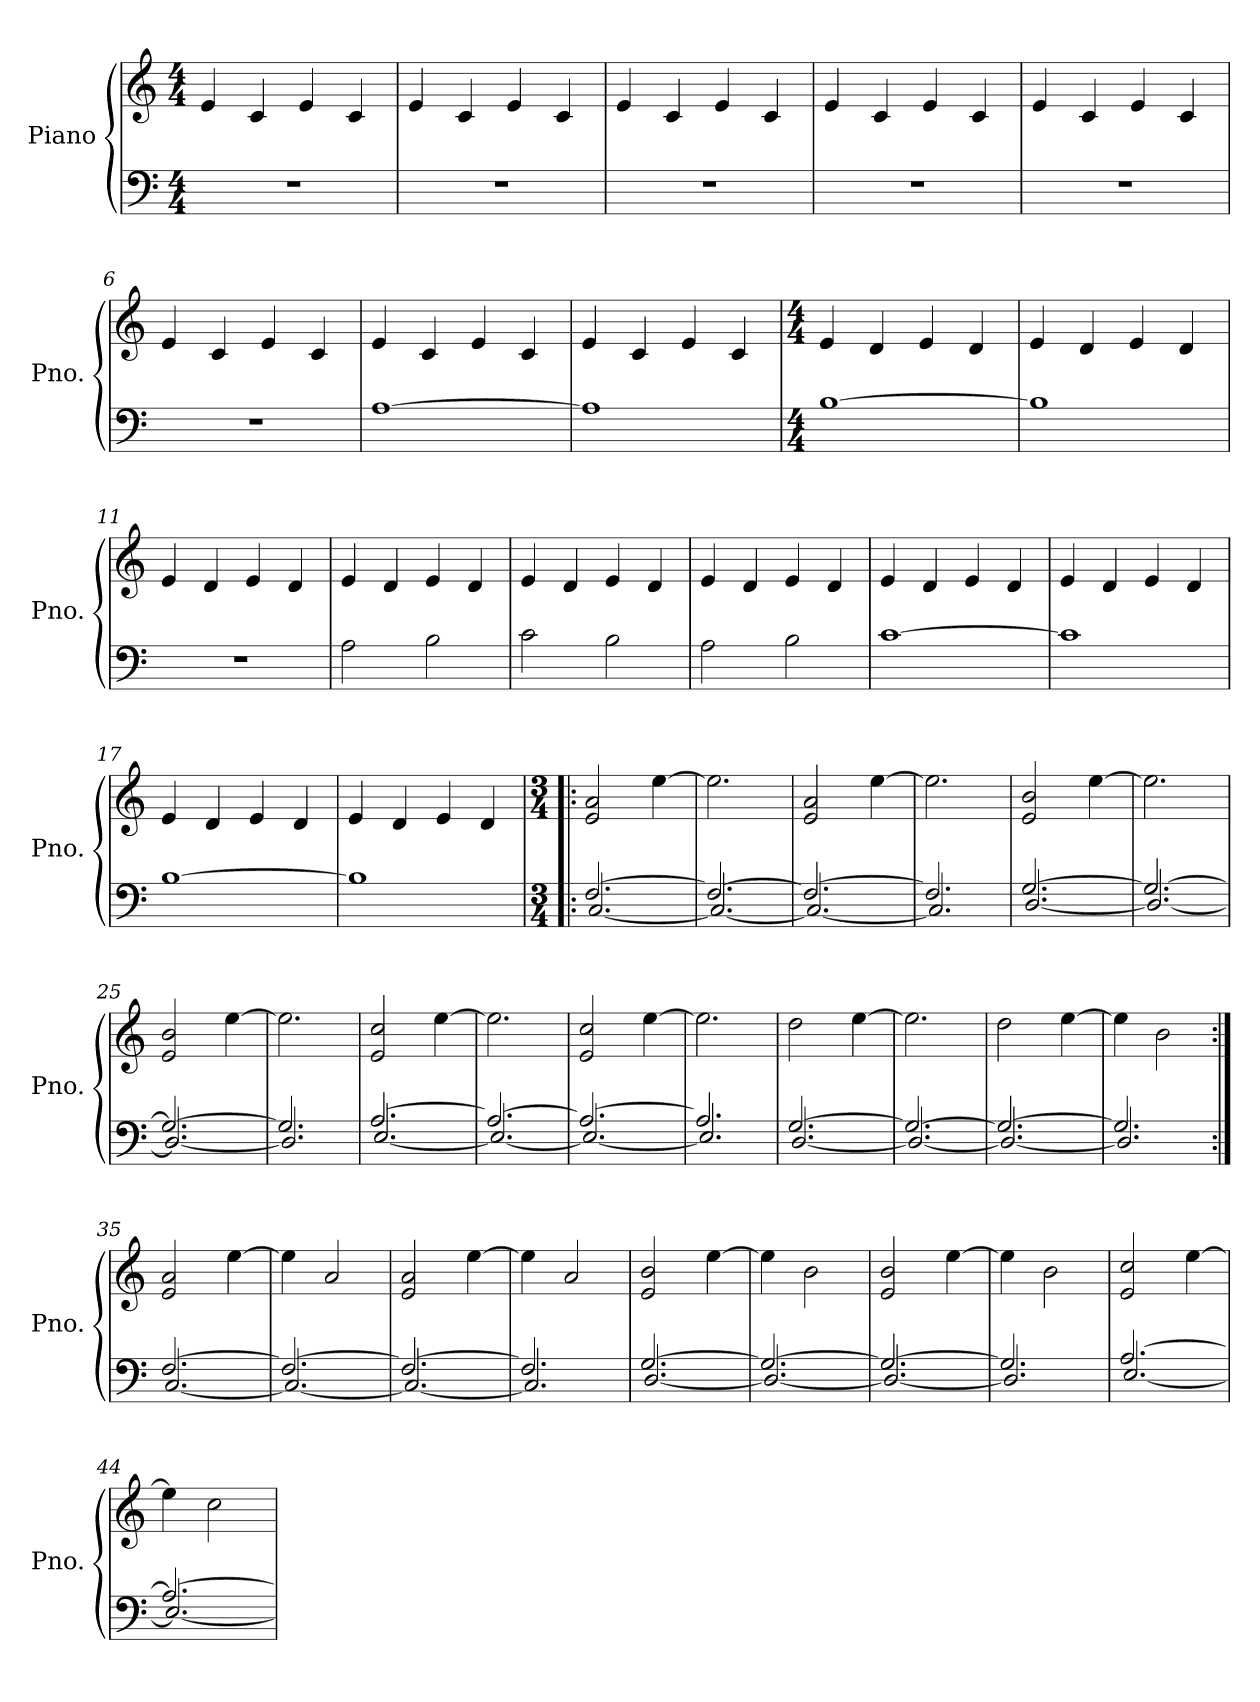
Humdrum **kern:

**kern	**kern
*part1	*part1
*staff2	*staff1
*I"Piano	*
*I'Pno.	*
*clefF4	*clefG2
*k[]	*k[]
*M4/4	*M4/4
*MM140	*MM140
=1	=1
1r	4e/
.	4c/
.	4e/
.	4c/
=2	=2
1r	4e/
.	4c/
.	4e/
.	4c/
=3	=3
1r	4e/
.	4c/
.	4e/
.	4c/
=4	=4
1r	4e/
.	4c/
.	4e/
.	4c/
=5	=5
1r	4e/
.	4c/
.	4e/
.	4c/
=6	=6
1r	4e/
.	4c/
.	4e/
.	4c/
=7	=7
[1A	4e/
.	4c/
.	4e/
.	4c/
=8	=8
1A]	4e/
.	4c/
.	4e/
.	4c/
!!LO:LB:g=z
=9	=9
*M4/4	*M4/4
[1B	4e/
.	4d/
.	4e/
.	4d/
=10	=10
1B]	4e/
.	4d/
.	4e/
.	4d/
=11	=11
1r	4e/
.	4d/
.	4e/
.	4d/
=12	=12
2A\	4e/
.	4d/
2B\	4e/
.	4d/
=13	=13
2c\	4e/
.	4d/
2B\	4e/
.	4d/
=14	=14
2A\	4e/
.	4d/
2B\	4e/
.	4d/
=15	=15
[1c	4e/
.	4d/
.	4e/
.	4d/
=16	=16
1c]	4e/
.	4d/
.	4e/
.	4d/
!!LO:LB:g=z
=17	=17
[1B	4e/
.	4d/
.	4e/
.	4d/
=18	=18
1B]	4e/
.	4d/
.	4e/
.	4d/
=19!|:	=19!|:
*M3/4	*M3/4
*^	*
[2.F/	[2.C/	2e/ 2a/
.	.	[4ee\
=20	=20	=20
2.F/_	2.C/_	2.ee\]
=21	=21	=21
2.F/_	2.C/_	2e/ 2a/
.	.	[4ee\
=22	=22	=22
2.F/]	2.C/]	2.ee\]
=23	=23	=23
[2.G/	[2.D/	2e/ 2b/
.	.	[4ee\
=24	=24	=24
2.G/_	2.D/_	2.ee\]
=25	=25	=25
2.G/_	2.D/_	2e/ 2b/
.	.	[4ee\
=26	=26	=26
2.G/]	2.D/]	2.ee\]
=27	=27	=27
[2.A/	[2.E/	2e/ 2cc/
.	.	[4ee\
=28	=28	=28
2.A/_	2.E/_	2.ee\]
!!LO:LB:g=z
=29	=29	=29
2.A/_	2.E/_	2e/ 2cc/
.	.	[4ee\
=30	=30	=30
2.A/]	2.E/]	2.ee\]
=31	=31	=31
[2.G/	[2.D/	2dd\
.	.	[4ee\
=32	=32	=32
2.G/_	2.D/_	2.ee\]
=33	=33	=33
2.G/_	2.D/_	2dd\
.	.	[4ee\
=34	=34	=34
2.G/]	2.D/]	4ee\]
.	.	2b\
=35:|!	=35:|!	=35:|!
[2.F/	[2.C/	2e/ 2a/
.	.	[4ee\
=36	=36	=36
2.F/_	2.C/_	4ee\]
.	.	2a/
=37	=37	=37
2.F/_	2.C/_	2e/ 2a/
.	.	[4ee\
=38	=38	=38
2.F/]	2.C/]	4ee\]
.	.	2a/
=39	=39	=39
[2.G/	[2.D/	2e/ 2b/
.	.	[4ee\
=40	=40	=40
2.G/_	2.D/_	4ee\]
.	.	2b\
=41	=41	=41
2.G/_	2.D/_	2e/ 2b/
.	.	[4ee\
!!LO:LB:g=z
=42	=42	=42
2.G/]	2.D/]	4ee\]
.	.	2b\
=43	=43	=43
[2.A/	[2.E/	2e/ 2cc/
.	.	[4ee\
=44	=44	=44
2.A/_	2.E/_	4ee\]
.	.	2cc\
*v	*v	*
=	=
*-	*-
